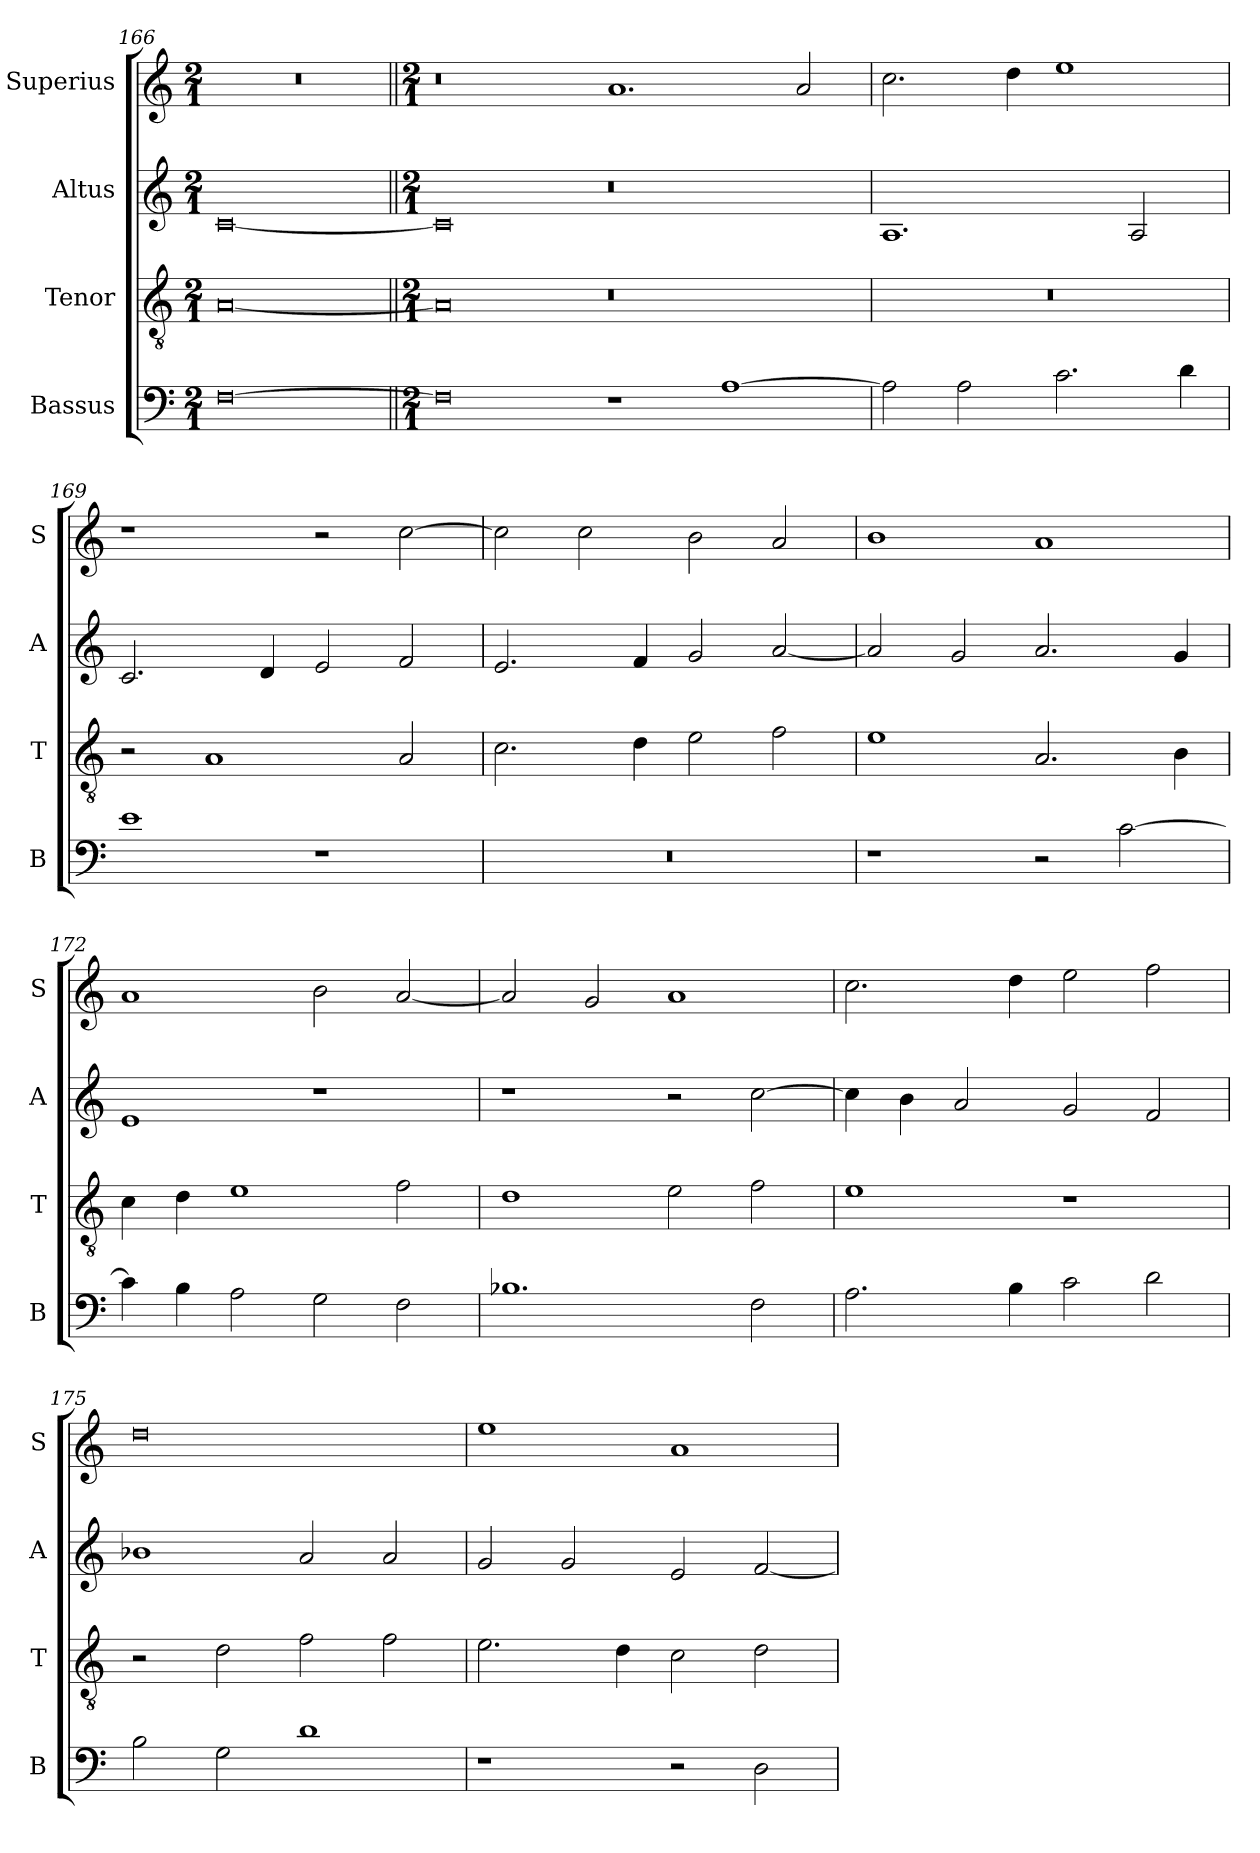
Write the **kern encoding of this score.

**kern	**kern	**kern	**kern
*part4	*part3	*part2	*part1
*staff4	*staff3	*staff2	*staff1
*I"Bassus	*I"Tenor	*I"Altus	*I"Superius
*I'B	*I'T	*I'A	*I'S
*clefF4	*clefGv2	*clefG2	*clefG2
*k[]	*k[]	*k[]	*k[]
*C:	*C:	*C:	*C:
*M2/1	*M2/1	*M2/1	*M2/1
=166	=166	=166	=166
[0F	[0A	[0c	0r
=167||	=167||	=167||	=167||
*M2/1	*M2/1	*M2/1	*M2/1
0F]	0A]	0c]	0r
1r	0r	0r	1.a
[1A	.	.	.
.	.	.	2a
=168	=168	=168	=168
2A]	0r	1.A	2.cc
2A	.	.	.
.	.	.	4dd
2.c	.	.	1ee
.	.	2A	.
4d	.	.	.
=169	=169	=169	=169
1e	2r	2.c	1r
.	1A	.	.
.	.	4d	.
1r	.	2e	2r
.	2A	2f	[2cc
=170	=170	=170	=170
0r	2.c	2.e	2cc]
.	.	.	2cc
.	4d	4f	.
.	2e	2g	2b
.	2f	[2a	2a
=171	=171	=171	=171
1r	1e	2a]	1b
.	.	2g	.
2r	2.A	2.a	1a
[2c	.	.	.
.	4B	4g	.
=172	=172	=172	=172
4c]	4c	1e	1a
4B	4d	.	.
2A	1e	.	.
2G	.	1r	2b
2F	2f	.	[2a
=173	=173	=173	=173
1.B-X	1d	1r	2a]
.	.	.	2g
.	2e	2r	1a
2F	2f	[2cc	.
=174	=174	=174	=174
2.A	1e	4cc]	2.cc
.	.	4b	.
.	.	2a	.
4B	.	.	4dd
2c	1r	2g	2ee
2d	.	2f	2ff
=175	=175	=175	=175
2B	2r	1b-X	0dd
2G	2d	.	.
1d	2f	2a	.
.	2f	2a	.
=176	=176	=176	=176
1r	2.e	2g	1ee
.	.	2g	.
.	4d	.	.
2r	2c	2e	1a
2D	2d	[2f	.
=	=	=	=
*-	*-	*-	*-
